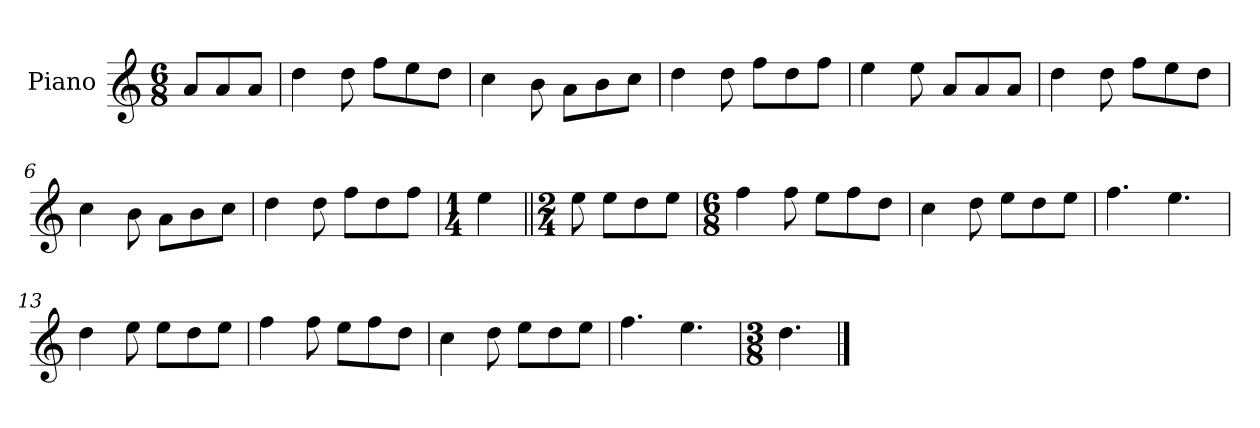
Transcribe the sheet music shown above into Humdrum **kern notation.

**kern
*part1
*staff1
*I"Piano
*I'Pno.
*clefG2
*k[]
*M6/8
=
8a/L
8a/
8a/J
=1
4dd\
8dd\
8ff\L
8ee\
8dd\J
=2
4cc\
8b\
8a\L
8b\
8cc\J
=3
4dd\
8dd\
8ff\L
8dd\
8ff\J
=4
4ee\
8ee\
8a/L
8a/
8a/J
=5
4dd\
8dd\
8ff\L
8ee\
8dd\J
=6
4cc\
8b\
8a\L
8b\
8cc\J
=7
4dd\
8dd\
8ff\L
8dd\
8ff\J
=8
*M1/4
4ee\
!!LO:LB:g=z
=9||
*M2/4
8ee\
8ee\L
8dd\
8ee\J
=10
*M6/8
4ff\
8ff\
8ee\L
8ff\
8dd\J
=11
4cc\
8dd\
8ee\L
8dd\
8ee\J
=12
4.ff\
4.ee\
=13
4dd\
8ee\
8ee\L
8dd\
8ee\J
=14
4ff\
8ff\
8ee\L
8ff\
8dd\J
=15
4cc\
8dd\
8ee\L
8dd\
8ee\J
=16
4.ff\
4.ee\
=17
*M3/8
4.dd\
==
*-
